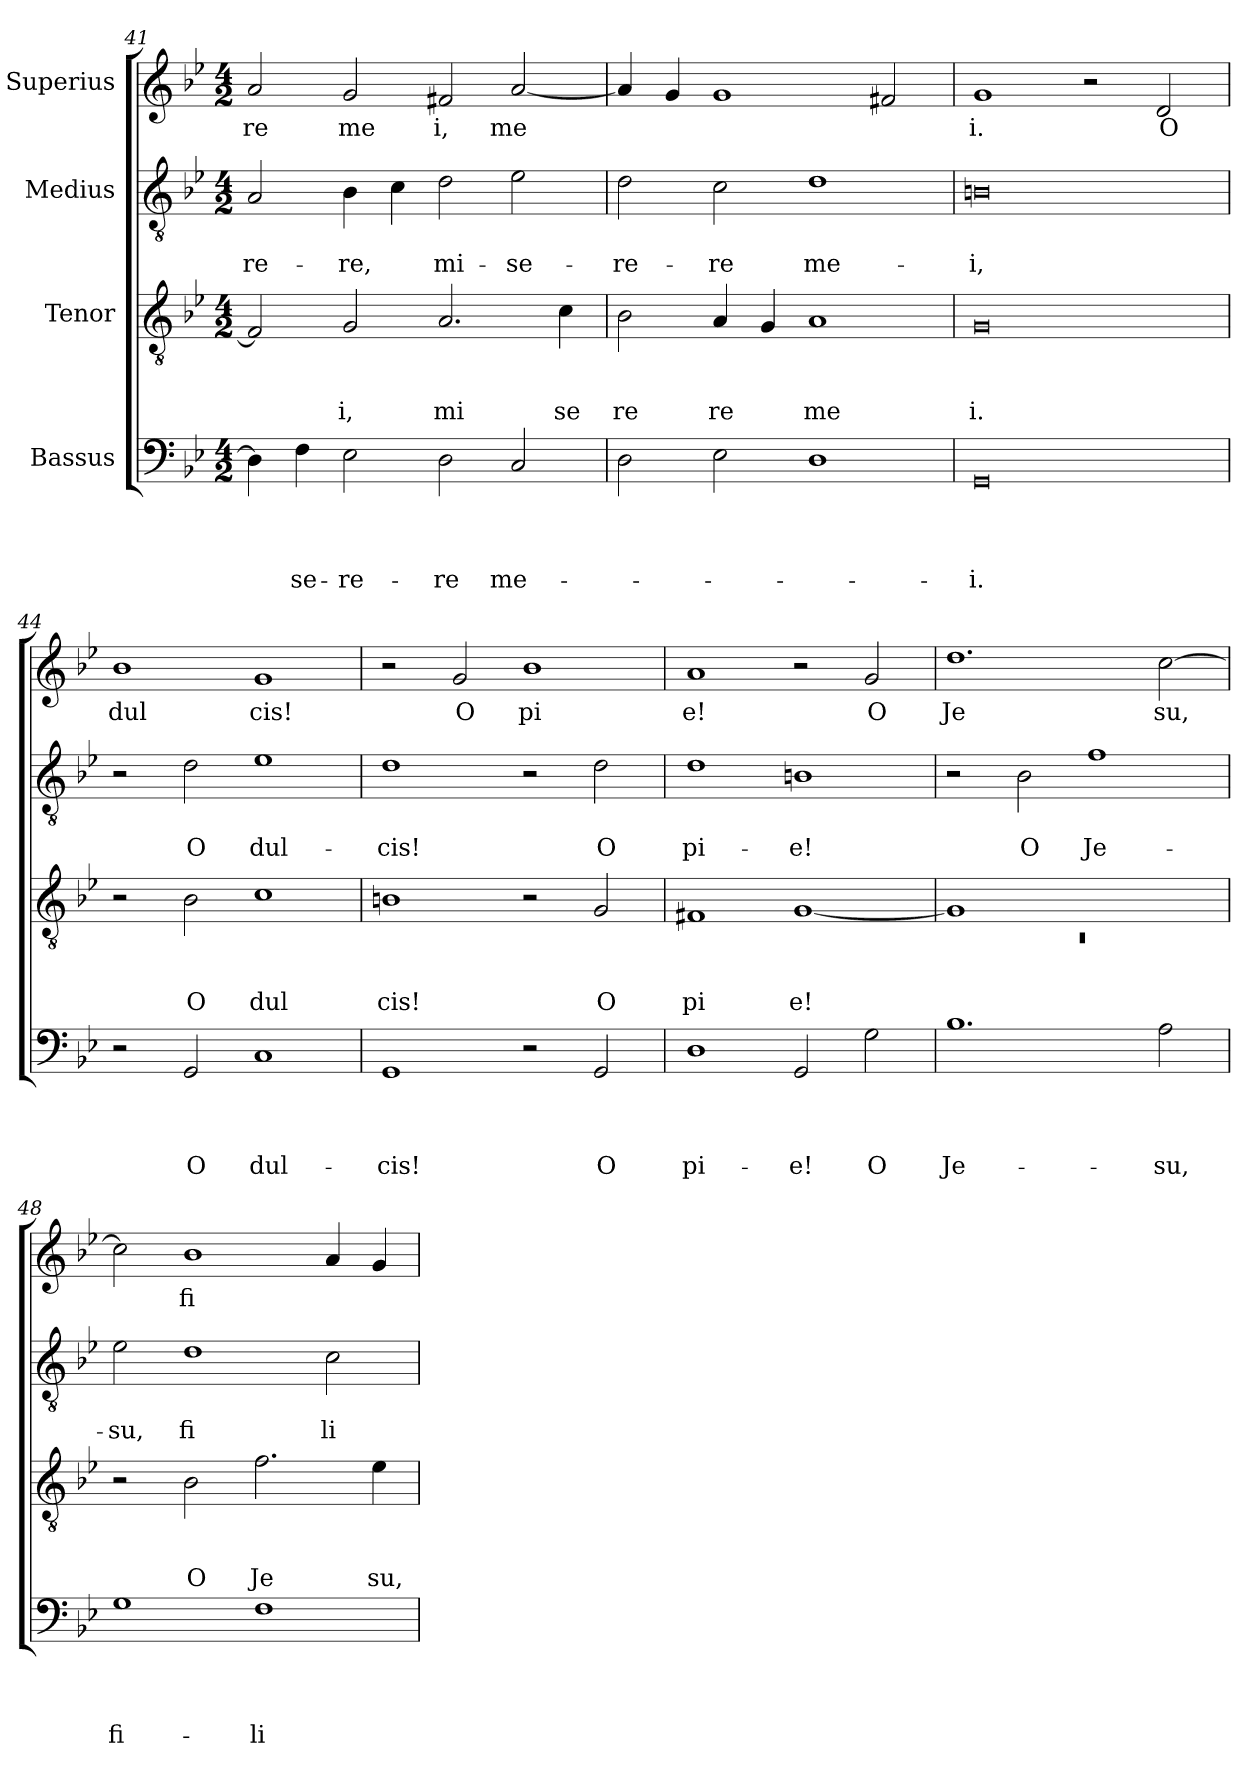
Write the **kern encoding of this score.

**kern	**text	**text	**text	**text	**kern	**text	**text	**text	**kern	**text	**text	**kern	**text
*part4	*part4	*part4	*part4	*part4	*part3	*part3	*part3	*part3	*part2	*part2	*part2	*part1	*part1
*staff4	*staff4	*staff4	*staff4	*staff4	*staff3	*staff3	*staff3	*staff3	*staff2	*staff2	*staff2	*staff1	*staff1
*I"Bassus	*	*	*	*	*I"Tenor	*	*	*	*I"Medius	*	*	*I"Superius	*
!!LO:PB:g=z
*clefF4	*	*	*	*	*clefGv2	*	*	*	*clefGv2	*	*	*clefG2	*
*k[b-e-]	*	*	*	*	*k[b-e-]	*	*	*	*k[b-e-]	*	*	*k[b-e-]	*
*B-:	*	*	*	*	*B-:	*	*	*	*B-:	*	*	*B-:	*
*M4/2	*	*	*	*	*M4/2	*	*	*	*M4/2	*	*	*M4/2	*
=41	=41	=41	=41	=41	=41	=41	=41	=41	=41	=41	=41	=41	=41
!	!	!	!	!	!	!	!	!	!	!	!LO:LY:b	!	!LO:LY:b
4D\]	.	.	.	.	2F#/]	.	.	.	2A/	.	re-	2a/	re
!	!	!	!	!LO:LY:b	!	!	!	!	!	!	!	!	!
4F\	.	.	.	se-	.	.	.	.	.	.	.	.	.
!	!	!	!	!LO:LY:b	!	!	!	!LO:LY:b	!	!	!LO:LY:b	!	!LO:LY:b
2E-\	.	.	.	-re-	2G/	.	.	i,	4B-\	.	-re,	2g/	me
.	.	.	.	.	.	.	.	.	4c\	.	.	.	.
!	!	!	!	!LO:LY:b	!	!	!	!LO:LY:b	!	!	!LO:LY:b	!	!LO:LY:b
2D\	.	.	.	-re	2.A/	.	.	mi	2d\	.	mi-	2f#X/	i,
!	!	!	!	!LO:LY:b	!	!	!	!	!	!	!LO:LY:b	!	!LO:LY:b
2C/	.	.	.	me-	.	.	.	.	2e-\	.	-se-	[<2a/	me
!	!	!	!	!	!	!	!	!LO:LY:b	!	!	!	!	!
.	.	.	.	.	4c\	.	.	se	.	.	.	.	.
=42	=42	=42	=42	=42	=42	=42	=42	=42	=42	=42	=42	=42	=42
!	!	!	!	!	!	!	!	!LO:LY:b	!	!	!LO:LY:b	!	!
2D\	.	.	.	.	2B-\	.	.	re	2d\	.	-re-	4a/]	.
.	.	.	.	.	.	.	.	.	.	.	.	4g/	.
!	!	!	!	!	!	!	!	!LO:LY:b	!	!	!LO:LY:b	!	!
2E-\	.	.	.	.	4A/	.	.	re	2c\	.	-re	1g	.
.	.	.	.	.	4G/	.	.	.	.	.	.	.	.
!	!	!	!	!	!	!	!	!LO:LY:b	!	!	!LO:LY:b	!	!
1D	.	.	.	.	1A	.	.	me	1d	.	me-	.	.
.	.	.	.	.	.	.	.	.	.	.	.	2f#X/	.
=43	=43	=43	=43	=43	=43	=43	=43	=43	=43	=43	=43	=43	=43
!	!	!	!	!LO:LY:b	!	!	!	!LO:LY:b	!	!	!LO:LY:b	!	!LO:LY:b
0GG	.	.	.	-i.	0G	.	.	i.	0Bn	.	-i,	1g	i.
.	.	.	.	.	.	.	.	.	.	.	.	2r	.
!	!	!	!	!	!	!	!	!	!	!	!	!	!LO:LY:b
.	.	.	.	.	.	.	.	.	.	.	.	2d/	O
=44	=44	=44	=44	=44	=44	=44	=44	=44	=44	=44	=44	=44	=44
!	!	!	!	!	!	!	!	!	!	!	!	!	!LO:LY:b
2r	.	.	.	.	2r	.	.	.	2r	.	.	1b-	dul
!	!	!	!	!LO:LY:b	!	!	!	!LO:LY:b	!	!	!LO:LY:b	!	!
2GG/	.	.	.	O	2B-\	.	.	O	2d\	.	O	.	.
!	!	!	!	!LO:LY:b	!	!	!	!LO:LY:b	!	!	!LO:LY:b	!	!LO:LY:b
1C	.	.	.	dul-	1c	.	.	dul	1e-	.	dul-	1g	cis!
=45	=45	=45	=45	=45	=45	=45	=45	=45	=45	=45	=45	=45	=45
!	!	!	!	!LO:LY:b	!	!	!	!LO:LY:b	!	!	!LO:LY:b	!	!
1GG	.	.	.	-cis!	1Bn	.	.	cis!	1d	.	-cis!	2r	.
!	!	!	!	!	!	!	!	!	!	!	!	!	!LO:LY:b
.	.	.	.	.	.	.	.	.	.	.	.	2g/	O
!	!	!	!	!	!	!	!	!	!	!	!	!	!LO:LY:b
2r	.	.	.	.	2r	.	.	.	2r	.	.	1b-	pi
!	!	!	!	!LO:LY:b	!	!	!	!LO:LY:b	!	!	!LO:LY:b	!	!
2GG/	.	.	.	O	2G/	.	.	O	2d\	.	O	.	.
=46	=46	=46	=46	=46	=46	=46	=46	=46	=46	=46	=46	=46	=46
!	!	!	!	!LO:LY:b	!	!	!	!LO:LY:b	!	!	!LO:LY:b	!	!LO:LY:b
1D	.	.	.	pi-	1F#X	.	.	pi	1d	.	pi-	1a	e!
!	!	!	!	!LO:LY:b	!	!	!	!LO:LY:b	!	!	!LO:LY:b	!	!
2GG/	.	.	.	-e!	[<1G	.	.	e!	1Bn	.	-e!	2r	.
!	!	!	!	!LO:LY:b	!	!	!	!	!	!	!	!	!LO:LY:b
2G\	.	.	.	O	.	.	.	.	.	.	.	2g/	O
=47	=47	=47	=47	=47	=47	=47	=47	=47	=47	=47	=47	=47	=47
*	*	*	*	*	*^	*	*	*	*	*	*	*	*
!	!	!	!	!LO:LY:b	!	!LO:N:vis=1	!	!	!	!	!	!	!	!LO:LY:b
1.B-	.	.	.	Je-	1G]	0rC	.	.	.	2r	.	.	1.dd	Je
!	!	!	!	!	!	!	!	!	!	!	!	!LO:LY:b	!	!
.	.	.	.	.	.	.	.	.	.	2B-\	.	O	.	.
!	!	!	!	!	!	!	!	!	!	!	!	!LO:LY:b	!	!
.	.	.	.	.	1ryy	.	.	.	.	1f	.	Je-	.	.
!	!	!	!	!LO:LY:b	!	!	!	!	!	!	!	!	!	!LO:LY:b
2A\	.	.	.	-su,	.	.	.	.	.	.	.	.	[<2cc\	su,
*	*	*	*	*	*v	*v	*	*	*	*	*	*	*	*
!!LO:LB:g=z
=48	=48	=48	=48	=48	=48	=48	=48	=48	=48	=48	=48	=48	=48
!	!	!	!	!LO:LY:b	!	!	!	!	!	!	!LO:LY:b	!	!
1G	.	.	.	fi-	2r	.	.	.	2e-\	.	-su,	2cc\]	.
!	!	!	!	!	!	!	!	!LO:LY:b	!	!	!LO:LY:b	!	!LO:LY:b
.	.	.	.	.	2B-\	.	.	O	1d	.	fi	1b-	fi
!	!	!	!	!LO:LY:b	!	!	!	!LO:LY:b	!	!	!	!	!
1F	.	.	.	-li	2.f\	.	.	Je	.	.	.	.	.
!	!	!	!	!	!	!	!	!	!	!	!LO:LY:b	!	!
.	.	.	.	.	.	.	.	.	2c\	.	li	4a/	.
!	!	!	!	!	!	!	!	!LO:LY:b	!	!	!	!	!
.	.	.	.	.	4e-\	.	.	su,	.	.	.	4g/	.
=	=	=	=	=	=	=	=	=	=	=	=	=	=
*-	*-	*-	*-	*-	*-	*-	*-	*-	*-	*-	*-	*-	*-
